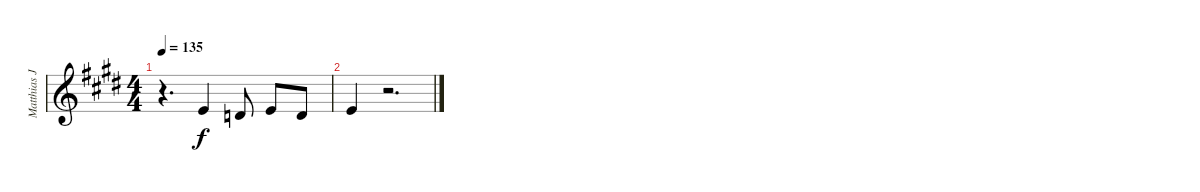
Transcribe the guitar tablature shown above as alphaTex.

\track ("Matthias Jabs Vocals" "Matthias J") {instrument lead6voice}
\staff {score}
\tuning (E4 B3 G3 D3 A2 E2) {hide}
\ts (4 4)
\tempo 135
\clef g2
\ks e
r.4{d dy f} 9.3.4 7.3.8 9.3.8 7.3.8 |
9.3.4 r.2{d}
